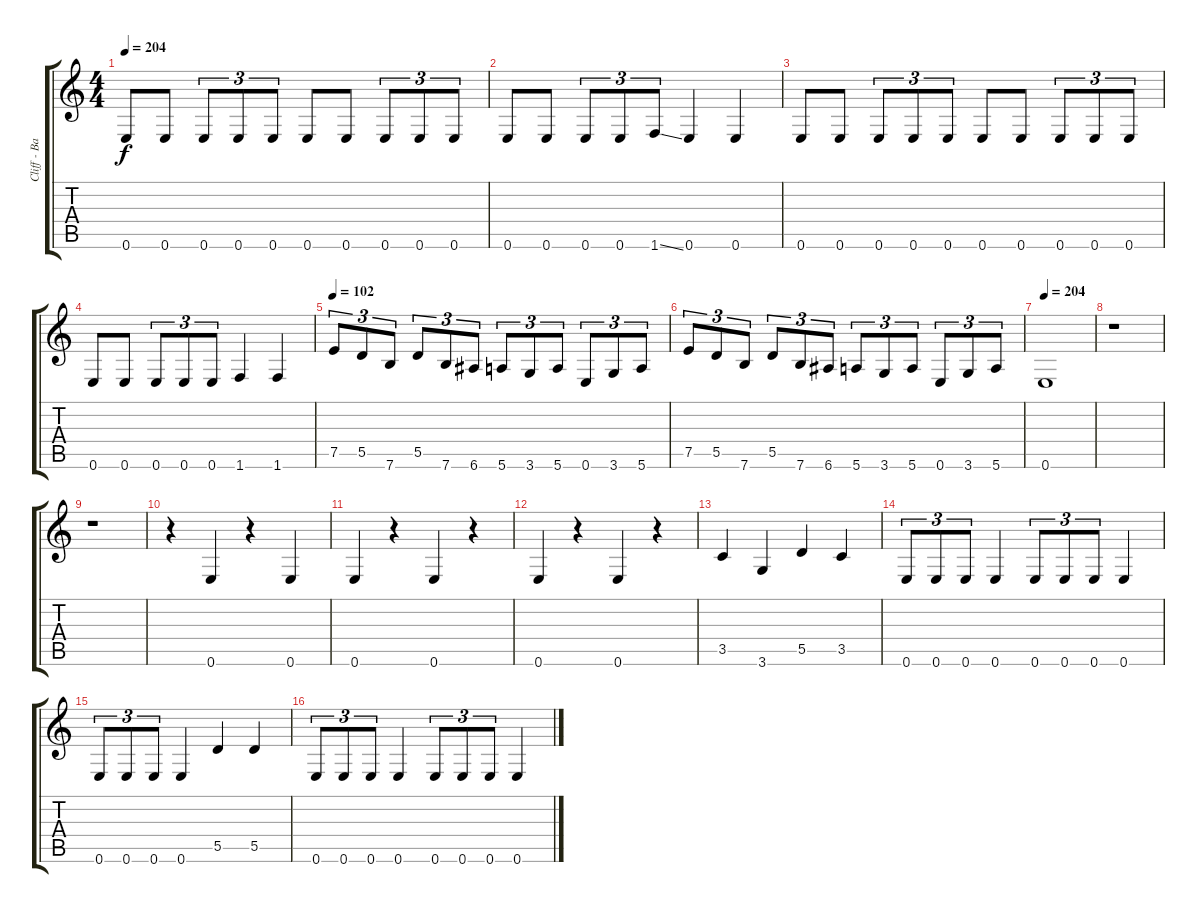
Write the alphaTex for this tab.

\track ("Cliff - Bass" "Cliff - Ba") {instrument electricbasspick}
\staff {score tabs}
\tuning (E4 B3 G3 D3 A2 E2) {hide}
\ts (4 4)
\tempo 204
\clef g2
\ks c
0.6.8{dy f} 0.6.8 0.6.8{tu (3 2)} 0.6.8{tu (3 2)} 0.6.8{tu (3 2)} 0.6.8 0.6.8 0.6.8{tu (3 2)} 0.6.8{tu (3 2)} 0.6.8{tu (3 2)} |
0.6.8 0.6.8 0.6.8{tu (3 2)} 0.6.8{tu (3 2)} 1.6{ss}.8{tu (3 2)} 0.6.4 0.6.4 |
0.6.8 0.6.8 0.6.8{tu (3 2)} 0.6.8{tu (3 2)} 0.6.8{tu (3 2)} 0.6.8 0.6.8 0.6.8{tu (3 2)} 0.6.8{tu (3 2)} 0.6.8{tu (3 2)} |
0.6.8 0.6.8 0.6.8{tu (3 2)} 0.6.8{tu (3 2)} 0.6.8{tu (3 2)} 1.6.4 1.6.4 |
\tempo 102
7.5.8{tu (3 2)} 5.5.8{tu (3 2)} 7.6.8{tu (3 2)} 5.5.8{tu (3 2)} 7.6.8{tu (3 2)} 6.6.8{tu (3 2)} 5.6.8{tu (3 2)} 3.6.8{tu (3 2)} 5.6.8{tu (3 2)} 0.6.8{tu (3 2)} 3.6.8{tu (3 2)} 5.6.8{tu (3 2)} |
7.5.8{tu (3 2)} 5.5.8{tu (3 2)} 7.6.8{tu (3 2)} 5.5.8{tu (3 2)} 7.6.8{tu (3 2)} 6.6.8{tu (3 2)} 5.6.8{tu (3 2)} 3.6.8{tu (3 2)} 5.6.8{tu (3 2)} 0.6.8{tu (3 2)} 3.6.8{tu (3 2)} 5.6.8{tu (3 2)} |
\tempo 204
0.6.1 |
r.1 |
r.1 |
r.4 0.6.4 r.4 0.6.4 |
0.6.4 r.4 0.6.4 r.4 |
0.6.4 r.4 0.6.4 r.4 |
3.5.4 3.6.4 5.5.4 3.5.4 |
0.6.8{tu (3 2)} 0.6.8{tu (3 2)} 0.6.8{tu (3 2)} 0.6.4 0.6.8{tu (3 2)} 0.6.8{tu (3 2)} 0.6.8{tu (3 2)} 0.6.4 |
0.6.8{tu (3 2)} 0.6.8{tu (3 2)} 0.6.8{tu (3 2)} 0.6.4 5.5.4 5.5.4 |
0.6.8{tu (3 2)} 0.6.8{tu (3 2)} 0.6.8{tu (3 2)} 0.6.4 0.6.8{tu (3 2)} 0.6.8{tu (3 2)} 0.6.8{tu (3 2)} 0.6.4
